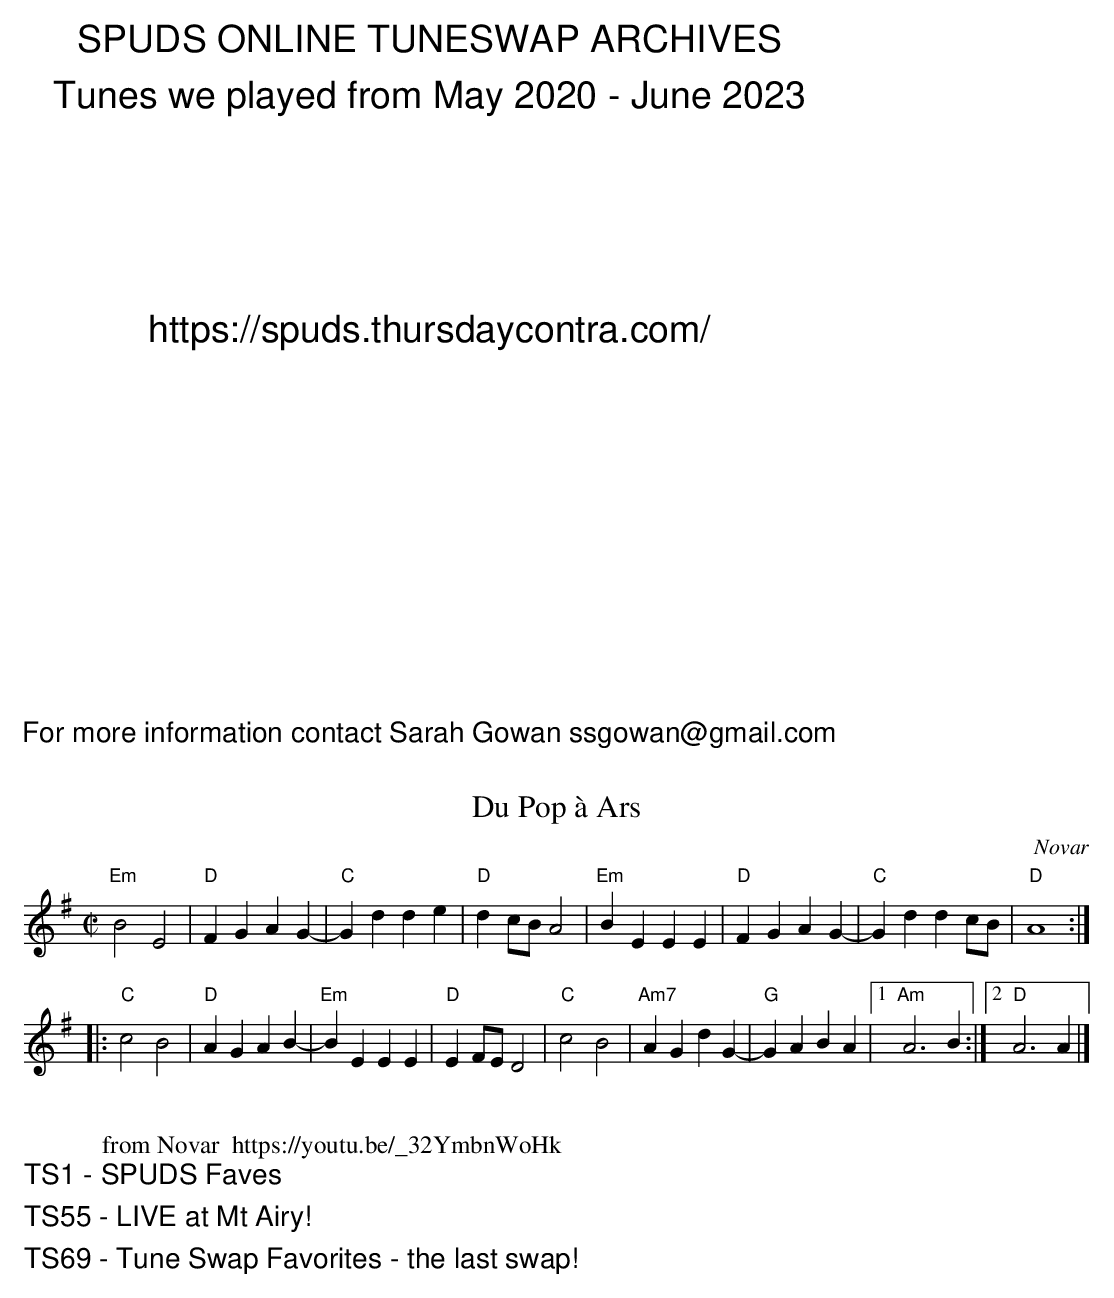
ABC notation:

X:1
T:Du Pop à Ars
C:Novar
M:C|
L:1/8
K:G
"Em"B4E4|"D"F2G2A2G2-|"C"G2d2d2e2|"D"d2cBA4|\
"Em"B2E2E2E2|"D"F2G2A2G2-|"C"G2d2d2cB|"D"A8:|
|:"C"c4B4|"D"A2G2A2B2-|"Em"B2E2E2E2|"D"E2FED4|\
"C"c4B4|"Am7"A2G2d2G2-|"G"G2A2B2A2|1"Am"A6B2:|2 "D"A6 A2|]
W:
W:from Novar  https://youtu.be/_32YmbnWoHk
